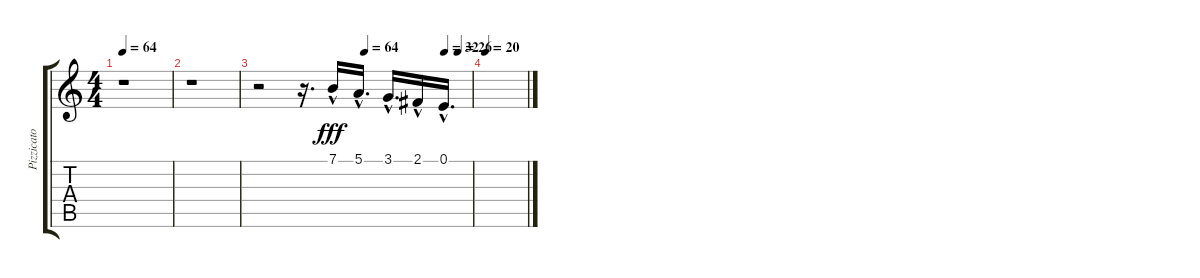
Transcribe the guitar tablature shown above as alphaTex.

\track ("Pizzicato" "Pizzicato") {instrument pizzicatostrings}
\staff {score tabs}
\tuning (E4 B3 G3 D3 A2 E2) {hide}
\ts (4 4)
\tempo 64
\clef g2
\ks c
r.1{dy f} |
r.1 |
\tempo (64 0.5)
\tempo (32 0.875)
\tempo (26 0.9375)
r.2 r.16{d} 7.1{hac}.16{dy fff} 5.1{hac}.16{d} 3.1{hac}.16{d} 2.1{hac}.16 0.1{hac}.16{d} |
\tempo 20
